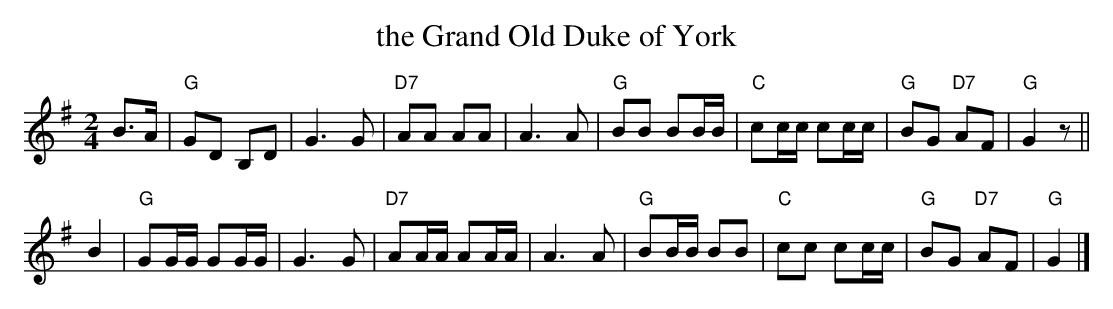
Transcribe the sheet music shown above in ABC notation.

X:1
T: the Grand Old Duke of York
M: 2/4
L: 1/16
K: G
B3A \
| "G"G2D2 B,2D2 | G6 G2 | "D7"A2A2 A2A2 | A6 A2 \
| "G"B2B2 B2BB | "C"c2cc c2cc | "G"B2G2 "D7"A2F2 | "G"G4 z2 ||
B4 \
| "G"G2GG G2GG | G6 G2 | "D7"A2AA A2AA | A6 A2 \
| "G"B2BB B2B2 | "C"c2c2 c2cc | "G"B2G2 "D7"A2F2 | "G"G4 |]
